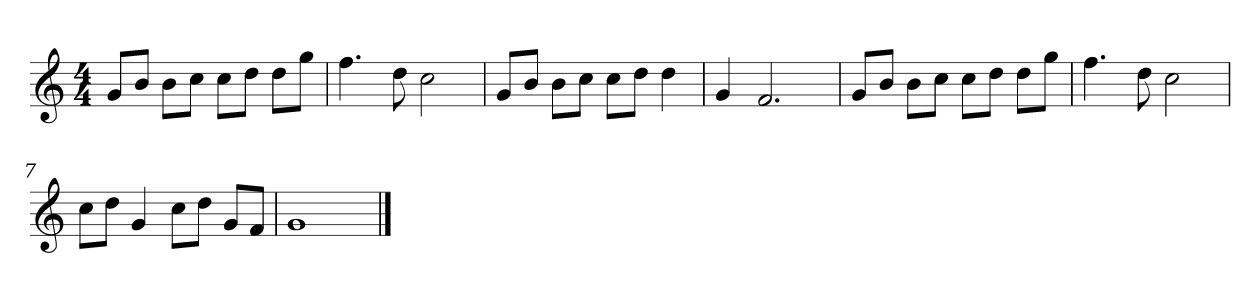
**kern
*part1
*staff1
*clefG2
*k[]
*C:
*M4/4
=1
8g/L
8b/J
8b\L
8cc\J
8cc\L
8dd\J
8dd\L
8gg\J
=2
4.ff
8dd
2cc
=3
8g/L
8b/J
8b\L
8cc\J
8cc\L
8dd\J
4dd
=4
4g
2.f
=5
8g/L
8b/J
8b\L
8cc\J
8cc\L
8dd\J
8dd\L
8gg\J
=6
4.ff
8dd
2cc
=7
8cc\L
8dd\J
4g
8cc\L
8dd\J
8g/L
8f/J
=8
1g
==
*-
